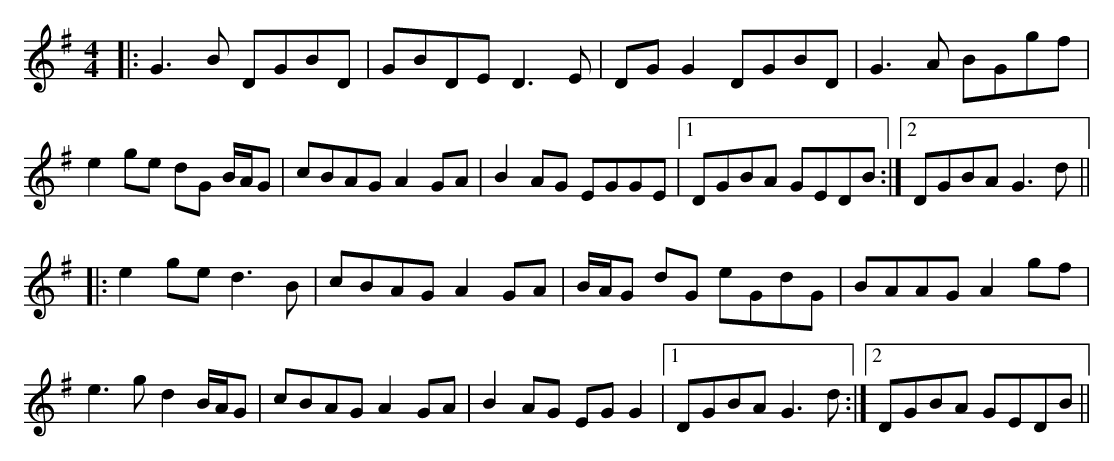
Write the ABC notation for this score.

X:1
M:4/4
K:G
|:G3B DGBD|GBDE D3E|DG G2 DGBD|G3A BGgf|
e2ge dG B/A/G|cBAG A2GA|B2AG EGGE|1 DGBA GEDB:|2 DGBA G3d||
|:e2ge d3B|cBAG A2GA|B/A/G dG eGdG|BAAG A2gf|
e3g d2 B/A/G|cBAG A2GA|B2AG EG G2|1 DGBA G3d:|2 DGBA GEDB||
